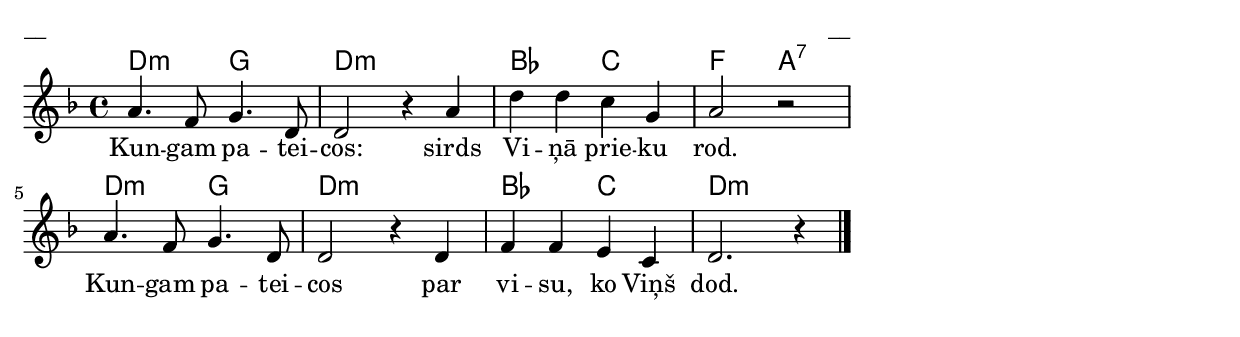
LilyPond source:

\version "2.13.18"


\paper {
line-width = 14\cm
left-margin = 0.4\cm
between-system-padding = 0.1\cm
between-system-space = 0.1\cm
}

\layout {
indent = #0
ragged-last = ##f
}

chordsA = \chordmode {
d2:min g d1:min bes2 c f a:7 d:min g d1:min bes2 c d1:min
}

voiceA = \relative c''{
\clef "treble"
\key f \major
\time 4/4

a4. f8 g4. d8 | d2 r4 a' | d d c g | a2 r | a4. f8 g4. d8 | d2 r4 d | f f e c | d2. r4 \bar"|."
}

lyricA = \lyricmode {
Kun -- gam pa -- tei -- cos: sirds Vi -- ņā prie -- ku rod.
Kun -- gam pa -- tei -- cos par vi -- su, ko Viņš dod.
}


fullScore = <<
\new ChordNames { \chordsA }
\new Staff {
<<
\new Voice = "voiceA" { \oneVoice \autoBeamOff \voiceA }
\lyricsto "voiceA" \new Lyrics \lyricA
>>
}
>>


\score {
\fullScore
\header { piece = "__" opus = "__" }
}
\markup { \with-color #(x11-color 'white) \sans \smaller "aaa" }
\score {
\unfoldRepeats
\fullScore
\midi {
\context { \Staff \remove "Staff_performer" }
\context { \Voice \consists "Staff_performer" }
}
}